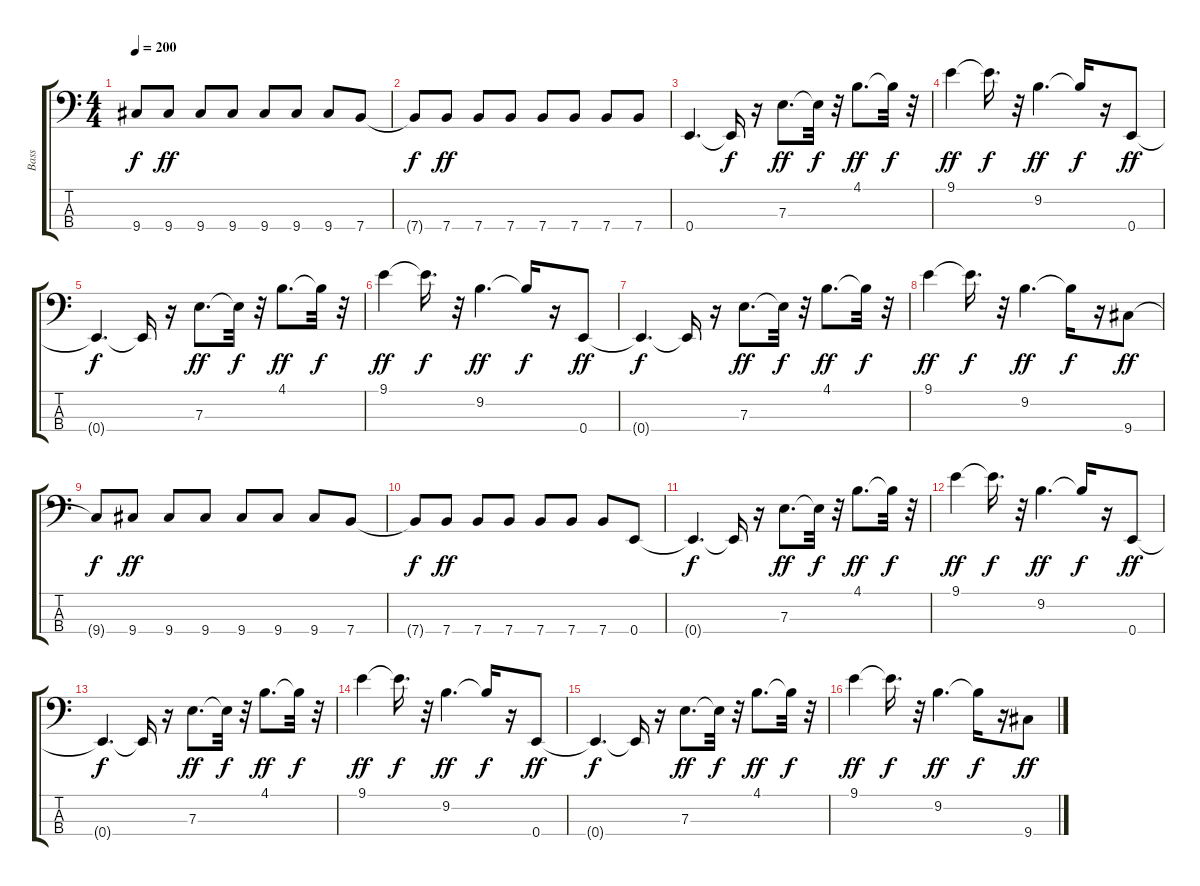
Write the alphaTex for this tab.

\track ("Bass" "Bass") {instrument electricbassfinger}
\staff {score tabs}
\tuning (G2 D2 A1 E1) {hide}
\ts (4 4)
\tempo 200
\clef f4
\ks c
9.4{t}.8{dy f} 9.4.8{dy ff} 9.4.8 9.4.8 9.4.8 9.4.8 9.4.8 7.4.8 |
7.4{t}.8{dy f} 7.4.8{dy ff} 7.4.8 7.4.8 7.4.8 7.4.8 7.4.8 7.4.8 |
0.4.4{d} 0.4{t}.16{dy f} r.16 7.3.8{d dy ff} 7.3{t}.32{dy f} r.32 4.1.8{d dy ff} 4.1{t}.32{dy f} r.32 |
9.1.4{dy ff} 9.1{t}.16{d dy f} r.32 9.2.4{d dy ff} 9.2{t}.16{dy f} r.16 0.4.8{dy ff} |
0.4{t}.4{d dy f} 0.4{t}.16 r.16 7.3.8{d dy ff} 7.3{t}.32{dy f} r.32 4.1.8{d dy ff} 4.1{t}.32{dy f} r.32 |
9.1.4{dy ff} 9.1{t}.16{d dy f} r.32 9.2.4{d dy ff} 9.2{t}.16{dy f} r.16 0.4.8{dy ff} |
0.4{t}.4{d dy f} 0.4{t}.16 r.16 7.3.8{d dy ff} 7.3{t}.32{dy f} r.32 4.1.8{d dy ff} 4.1{t}.32{dy f} r.32 |
9.1.4{dy ff} 9.1{t}.16{d dy f} r.32 9.2.4{d dy ff} 9.2{t}.16{dy f} r.16 9.4.8{dy ff} |
9.4{t}.8{dy f} 9.4.8{dy ff} 9.4.8 9.4.8 9.4.8 9.4.8 9.4.8 7.4.8 |
7.4{t}.8{dy f} 7.4.8{dy ff} 7.4.8 7.4.8 7.4.8 7.4.8 7.4.8 0.4.8 |
0.4{t}.4{d dy f} 0.4{t}.16 r.16 7.3.8{d dy ff} 7.3{t}.32{dy f} r.32 4.1.8{d dy ff} 4.1{t}.32{dy f} r.32 |
9.1.4{dy ff} 9.1{t}.16{d dy f} r.32 9.2.4{d dy ff} 9.2{t}.16{dy f} r.16 0.4.8{dy ff} |
0.4{t}.4{d dy f} 0.4{t}.16 r.16 7.3.8{d dy ff} 7.3{t}.32{dy f} r.32 4.1.8{d dy ff} 4.1{t}.32{dy f} r.32 |
9.1.4{dy ff} 9.1{t}.16{d dy f} r.32 9.2.4{d dy ff} 9.2{t}.16{dy f} r.16 0.4.8{dy ff} |
0.4{t}.4{d dy f} 0.4{t}.16 r.16 7.3.8{d dy ff} 7.3{t}.32{dy f} r.32 4.1.8{d dy ff} 4.1{t}.32{dy f} r.32 |
9.1.4{dy ff} 9.1{t}.16{d dy f} r.32 9.2.4{d dy ff} 9.2{t}.16{dy f} r.16 9.4.8{dy ff}
